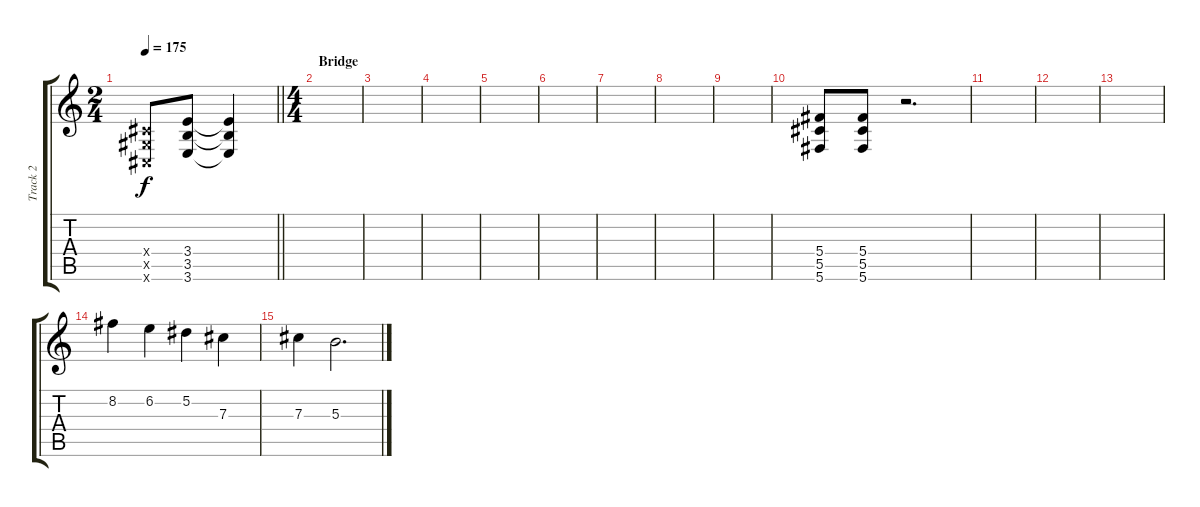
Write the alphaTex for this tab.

\track ("Track 2" "Track 2") {instrument overdrivenguitar}
\staff {score tabs}
\tuning (Eb4 Bb3 Gb3 Db3 Ab2 Db2) {hide}
\ts (2 4)
\tempo 175
\clef g2
\barLineRight lightlight
\ks c
(0.4{x} 0.5{x} 0.6{x}).8{dy f} (3.4 3.5 3.6).8 (3.4{t} 3.5{t} 3.6{t}).4 |
\ts (4 4)
\section ("" "Bridge")
|
|
|
|
|
|
|
|
(5.4 5.5 5.6).8{volume 12 instrument overdrivenguitar} (5.4 5.5 5.6).8 r.2{d} |
|
|
|
8.2.4{volume 16 instrument overdrivenguitar} 6.2.4 5.2.4 7.3.4 |
7.3.4 5.3.2{d}
